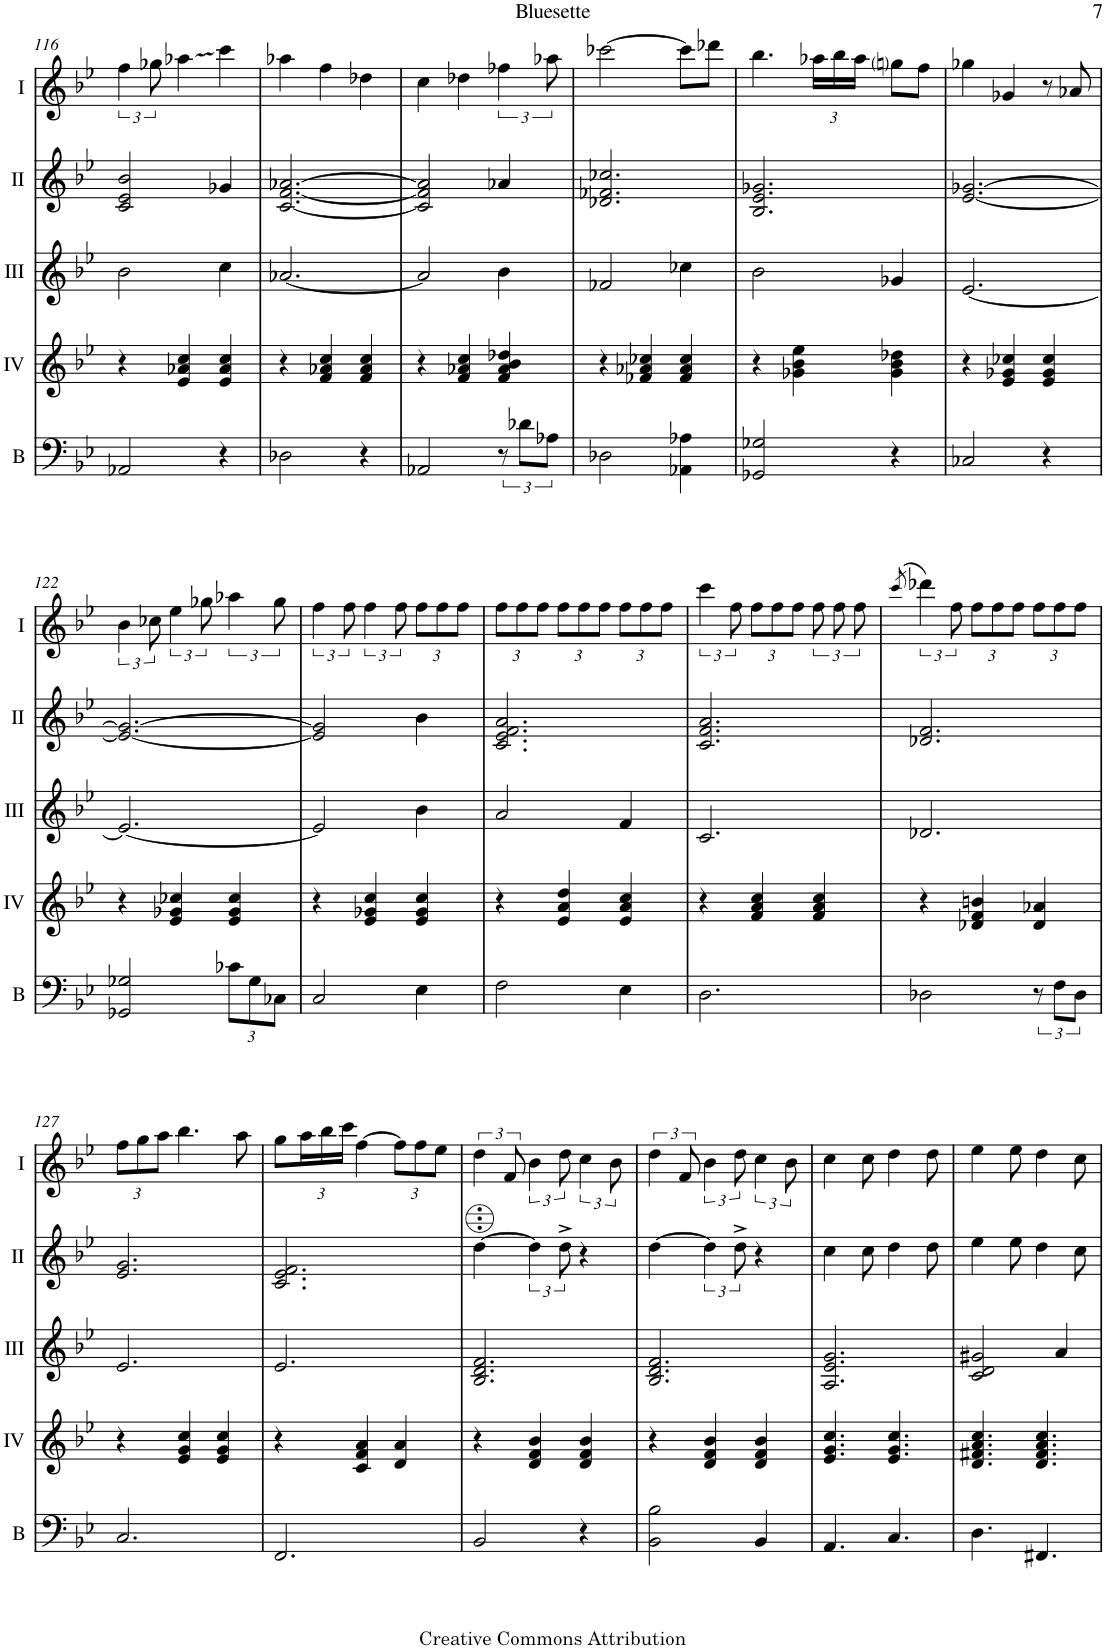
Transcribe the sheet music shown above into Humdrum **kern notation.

**kern	**kern	**kern	**kern	**kern
*part5	*part4	*part3	*part2	*part1
*staff5	*staff4	*staff3	*staff2	*staff1
*I"Bass	*I"Acc. 4	*I"Acc. 3	*I"Acc. 2	*I"Acc. 1
*I'B	*	*	*	*
!!LO:PB:g=z
*clefF4	*clefG2	*clefG2	*clefG2	*clefG2
*Trd7c12	*	*	*	*
*k[b-e-]	*k[b-e-]	*k[b-e-]	*k[b-e-]	*k[b-e-]
*M3/4	*M3/4	*M3/4	*M3/4	*M3/4
=116	=116	=116	=116	=116
2AA-X/	4r	2b-\	2c/ 2e-/ 2b-/	6ff\
.	.	.	.	12gg-X\
.	4e-/ 4a-X/ 4cc/	.	.	4aa-X\
4r	4e-/ 4a-/ 4cc/	4cc\	4g-X/	4ccc\
=117	=117	=117	=117	=117
2D-X\	4r	[2.a-X/	[2.c/ [2.f/ [2.a-X/	4aa-X\
.	4f/ 4a-X/ 4cc/	.	.	4ff\
4r	4f/ 4a-/ 4cc/	.	.	4dd-X\
=118	=118	=118	=118	=118
2AA-X/	4r	2a-/]	2c/] 2f/] 2a-/]	4cc\
.	4f/ 4a-X/ 4cc/	.	.	4dd-X\
12r	4f/ 4a-/ 4b-/ 4dd-X/	4b-\	4a-X/	6ff-X\
12d-X\L	.	.	.	.
12A-X\J	.	.	.	12aa-X\
=119	=119	=119	=119	=119
2D-X\	4r	2f-X/	2.d-X/ 2.f-X/ 2.cc-X/	[2ccc-X\
.	4f-X/ 4a-X/ 4cc-X/	.	.	.
4AA-X\ 4A-X\	4f-/ 4a-/ 4cc-/	4cc-X\	.	8ccc-\L]
.	.	.	.	8ddd-X\J
=120	=120	=120	=120	=120
2GG-X/ 2G-X/	4r	2b-\	2.B-/ 2.e-/ 2.g-X/	4.bb-\
.	4g-X\ 4b-\ 4ee-\	.	.	.
*	*	*	*	*Xbrackettup
.	.	.	.	24aa-X\LL
.	.	.	.	24bb-\
.	.	.	.	24aa-\JJ
4r	4g-\ 4b-\ 4dd-X\	4g-X/	.	8ggni\L
.	.	.	.	8ff\J
=121	=121	=121	=121	=121
2C-X/	4r	[2.e-/	[2.e-/ [2.g-X/	4gg-X\
.	4e-/ 4g-X/ 4cc-X/	.	.	4g-X/
4r	4e-/ 4g-/ 4cc-/	.	.	8r
.	.	.	.	8a-X/
!!LO:LB:g=z
=122	=122	=122	=122	=122
*	*	*	*	*brackettup
2GG-X/ 2G-X/	4r	2.e-/_	2.e-/_ 2.g-/_	6b-\
.	.	.	.	12cc-X\
.	4e-/ 4g-X/ 4cc-X/	.	.	6ee-\
.	.	.	.	12gg-X\
*Xbrackettup	*	*	*	*
12c-X\L	4e-/ 4g-/ 4cc-/	.	.	6aa-X\
12G-\	.	.	.	.
12C-X\J	.	.	.	12gg-\
=123	=123	=123	=123	=123
2C/	4r	2e-/]	2e-/] 2g-/]	6ff\
.	.	.	.	12ff\
.	4e-/ 4g-X/ 4cc/	.	.	6ff\
.	.	.	.	12ff\
*	*	*	*	*Xbrackettup
4E-\	4e-/ 4g-/ 4cc/	4b-\	4b-\	12ff\L
.	.	.	.	12ff\
.	.	.	.	12ff\J
=124	=124	=124	=124	=124
2F\	4r	2a/	2.c/ 2.e-/ 2.f/ 2.a/	12ff\L
.	.	.	.	12ff\
.	.	.	.	12ff\J
.	4e-/ 4a/ 4dd/	.	.	12ff\L
.	.	.	.	12ff\
.	.	.	.	12ff\J
4E-\	4e-/ 4a/ 4cc/	4f/	.	12ff\L
.	.	.	.	12ff\
.	.	.	.	12ff\J
=125	=125	=125	=125	=125
*	*	*	*	*brackettup
2.D\	4r	2.c/	2.c/ 2.f/ 2.a/	6ccc\
.	.	.	.	12ff\
*	*	*	*	*Xbrackettup
.	4f/ 4a/ 4cc/	.	.	12ff\L
.	.	.	.	12ff\
.	.	.	.	12ff\J
*	*	*	*	*brackettup
.	4f/ 4a/ 4cc/	.	.	12ff\
.	.	.	.	12ff\
.	.	.	.	12ff\
=126	=126	=126	=126	=126
.	.	.	.	(>8qccc/
2D-X\	4r	2.d-X/	2.d-X/ 2.f/	6ddd-X\)
.	.	.	.	12ff\
*	*	*	*	*Xbrackettup
.	4d-X/ 4f/ 4bn/	.	.	12ff\L
.	.	.	.	12ff\
.	.	.	.	12ff\J
*brackettup	*	*	*	*
12r	4d-/ 4a-X/	.	.	12ff\L
12F\L	.	.	.	12ff\
12D-\J	.	.	.	12ff\J
!!LO:LB:g=z
=127	=127	=127	=127	=127
2.C/	4r	2.e-/	2.e-/ 2.g/	12ff\L
.	.	.	.	12gg\
.	.	.	.	12aa\J
.	4e-/ 4g/ 4cc/	.	.	4.bb-\
.	4e-/ 4g/ 4cc/	.	.	.
.	.	.	.	8aa\
=128	=128	=128	=128	=128
2.FF/	4r	2.e-/	2.c/ 2.e-/ 2.f/	8gg\L
.	.	.	.	24aa\L
.	.	.	.	24bb-\
.	.	.	.	24ccc\JJ
.	4c/ 4f/ 4a/	.	.	[4ff\
.	4d/ 4a/	.	.	12ff\L]
.	.	.	.	12ff\
.	.	.	.	12ee-\J
=129	=129	=129	=129	=129
*	*	*	*	*brackettup
2BB-/	4r	2.B-/ 2.d/ 2.f/	[4d\	6dd\
.	.	.	.	12f/
.	4d/ 4f/ 4b-/	.	6d\]	6b-\
.	.	.	12d^\	12dd\
4r	4d/ 4f/ 4b-/	.	4r	6cc\
.	.	.	.	12b-\
=130	=130	=130	=130	=130
2BB-\ 2B-\	4r	2.B-/ 2.d/ 2.f/	[4d\	6dd\
.	.	.	.	12f/
.	4d/ 4f/ 4b-/	.	6d\]	6b-\
.	.	.	12d^\	12dd\
4BB-/	4d/ 4f/ 4b-/	.	4r	6cc\
.	.	.	.	12b-\
=131	=131	=131	=131	=131
4.AA/	4.e-/ 4.g/ 4.cc/	2.A/ 2.e-/ 2.g/	4c\	4cc\
.	.	.	8c\	8cc\
4.C/	4.e-/ 4.g/ 4.cc/	.	4d\	4dd\
.	.	.	8d\	8dd\
=132	=132	=132	=132	=132
4.D\	4.d/ 4.f#X/ 4.a/ 4.cc/	2c/ 2d/ 2g#X/	4e-\	4ee-\
.	.	.	8e-\	8ee-\
4.FF#X/	4.d/ 4.f#/ 4.a/ 4.cc/	.	4d\	4dd\
.	.	4a/	.	.
.	.	.	8c\	8cc\
=	=	=	=	=
*-	*-	*-	*-	*-
